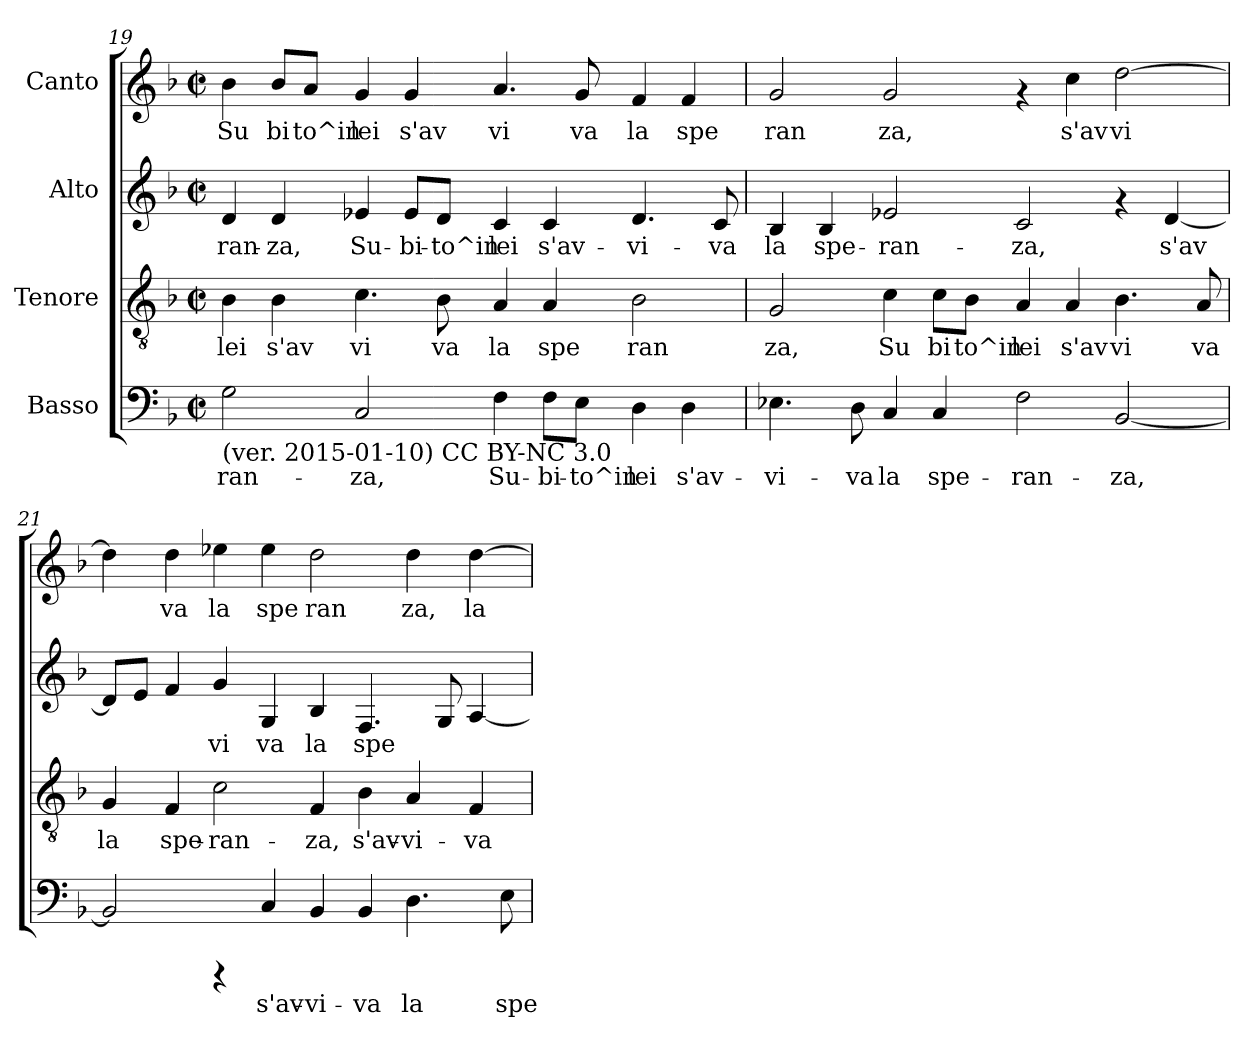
**kern	**text	**kern	**text	**kern	**text	**kern	**text
*part4	*part4	*part3	*part3	*part2	*part2	*part1	*part1
*staff4	*staff4	*staff3	*staff3	*staff2	*staff2	*staff1	*staff1
*I"Basso	*	*I"Tenore	*	*I"Alto	*	*I"Canto	*
!!LO:PB:g=z
*clefF4	*	*clefGv2	*	*clefG2	*	*clefG2	*
*k[b-]	*	*k[b-]	*	*k[b-]	*	*k[b-]	*
*F:	*	*F:	*	*F:	*	*F:	*
*M2/2	*	*M2/2	*	*M2/2	*	*M2/2	*
*met(c|)	*	*met(c|)	*	*met(c|)	*	*met(c|)	*
=19	=19	=19	=19	=19	=19	=19	=19
!LO:TX:b:t=(ver. 2015-01-10) CC BY-NC 3.0	!	!	!	!	!	!	!
!	!LO:LY:b:cj	!	!LO:LY:b:cj	!	!LO:LY:b:cj	!	!LO:LY:b:cj
2G\	ran-	4B-\	lei	4d/	ran-	4b-\	Su
!	!	!	!LO:LY:b:cj	!	!LO:LY:b:cj	!	!LO:LY:b:cj
.	.	4B-\	s'av	4d/	-za,	8b-/L	bi
!	!	!	!	!	!	!	!LO:LY:b:cj
.	.	.	.	.	.	8a/J	to^in
!	!LO:LY:b:cj	!	!LO:LY:b:cj	!	!LO:LY:b:cj	!	!LO:LY:b:cj
2C/	-za,	4.c\	vi	4e-X/	Su-	4g/	lei
!	!	!	!	!	!LO:LY:b:cj	!	!LO:LY:b:cj
.	.	.	.	8e-/L	-bi-	4g/	s'av
!	!	!	!LO:LY:b:cj	!	!LO:LY:b:cj	!	!
.	.	8B-\	va	8d/J	-to^in	.	.
!	!LO:LY:b:cj	!	!LO:LY:b:cj	!	!LO:LY:b:cj	!	!LO:LY:b:cj
4F\	Su-	4A/	la	4c/	lei	4.a/	vi
!	!LO:LY:b:cj	!	!LO:LY:b:cj	!	!LO:LY:b:cj	!	!
8F\L	-bi-	4A/	spe	4c/	s'av-	.	.
!	!LO:LY:b:cj	!	!	!	!	!	!LO:LY:b:cj
8E\J	-to^in	.	.	.	.	8g/	va
!	!LO:LY:b:cj	!	!LO:LY:b:cj	!	!LO:LY:b:cj	!	!LO:LY:b:cj
4D\	lei	2B-\	ran	4.d/	-vi-	4f/	la
!	!LO:LY:b:cj	!	!	!	!	!	!LO:LY:b:cj
4D\	s'av-	.	.	.	.	4f/	spe
!	!	!	!	!	!LO:LY:b:cj	!	!
.	.	.	.	8c/	-va	.	.
=20	=20	=20	=20	=20	=20	=20	=20
!	!LO:LY:b:cj	!	!LO:LY:b:cj	!	!LO:LY:b:cj	!	!LO:LY:b:cj
4.E-\	-vi-	2G/	za,	4B-/	la	2g/	ran
!	!	!	!	!	!LO:LY:b:cj	!	!
.	.	.	.	4B-/	spe-	.	.
!	!LO:LY:b:cj	!	!	!	!	!	!
8D\	-va	.	.	.	.	.	.
!	!LO:LY:b:cj	!	!LO:LY:b:cj	!	!LO:LY:b:cj	!	!LO:LY:b:cj
4C/	la	4c\	Su	2e-/	-ran-	2g/	za,
!	!LO:LY:b:cj	!	!LO:LY:b:cj	!	!	!	!
4C/	spe-	8c\L	bi	.	.	.	.
!	!	!	!LO:LY:b:cj	!	!	!	!
.	.	8B-\J	to^in	.	.	.	.
!	!LO:LY:b:cj	!	!LO:LY:b:cj	!	!LO:LY:b:cj	!	!
2F\	-ran-	4A/	lei	2c/	-za,	4rf	.
!	!	!	!LO:LY:b:cj	!	!	!	!LO:LY:b:cj
.	.	4A/	s'av	.	.	4cc\	s'av
!	!LO:LY:b:cj	!	!LO:LY:b:cj	!	!	!	!LO:LY:b:cj
[<2BB-/	-za,	4.B-\	vi	4rf	.	[<2dd\	vi
!	!	!	!	!	!LO:LY:b:cj	!	!
.	.	.	.	[<4d/	s'av-	.	.
!	!	!	!LO:LY:b:cj	!	!	!	!
.	.	8A/	va	.	.	.	.
!!LO:LB:g=z
=21	=21	=21	=21	=21	=21	=21	=21
!	!LO:LY:b:cj	!	!LO:LY:b:cj	!	!LO:LY:b:cj	!	!LO:LY:b:cj
2BB-/]	.	4G/	la	8d/L]	--	4dd\]	.
!	!	!	!	!	!LO:LY:b:cj	!	!
.	.	.	.	8e/J	--	.	.
!	!	!	!LO:LY:b:cj	!	!LO:LY:b:cj	!	!LO:LY:b:cj
.	.	4F/	spe-	4f/	--	4dd\	va
!	!	!	!LO:LY:b:cj	!	!LO:LY:b:cj	!	!LO:LY:b:cj
4rCCC	.	2c\	-ran-	4g/	-vi	4ee-X\	la
!	!LO:LY:b:cj	!	!	!	!LO:LY:b:cj	!	!LO:LY:b:cj
4C/	s'av-	.	.	4G/	va	4ee-\	spe
!	!LO:LY:b:cj	!	!LO:LY:b:cj	!	!LO:LY:b:cj	!	!LO:LY:b:cj
4BB-/	-vi-	4F/	-za,	4B-/	la	2dd\	ran
!	!LO:LY:b:cj	!	!LO:LY:b:cj	!	!LO:LY:b:cj	!	!
4BB-/	-va	4B-\	s'av-	4.F/	spe	.	.
!	!LO:LY:b:cj	!	!LO:LY:b:cj	!	!	!	!LO:LY:b:cj
4.D\	la	4A/	-vi-	.	.	4dd\	za,
!	!	!	!	!	!LO:LY:b:cj	!	!
.	.	.	.	8G/	.	.	.
!	!	!	!LO:LY:b:cj	!	!LO:LY:b:cj	!	!LO:LY:b:cj
.	.	4F/	-va	[<4A/	.	[>4dd\	la
!	!LO:LY:b:cj	!	!	!	!	!	!
8E\	spe-	.	.	.	.	.	.
=	=	=	=	=	=	=	=
*-	*-	*-	*-	*-	*-	*-	*-
